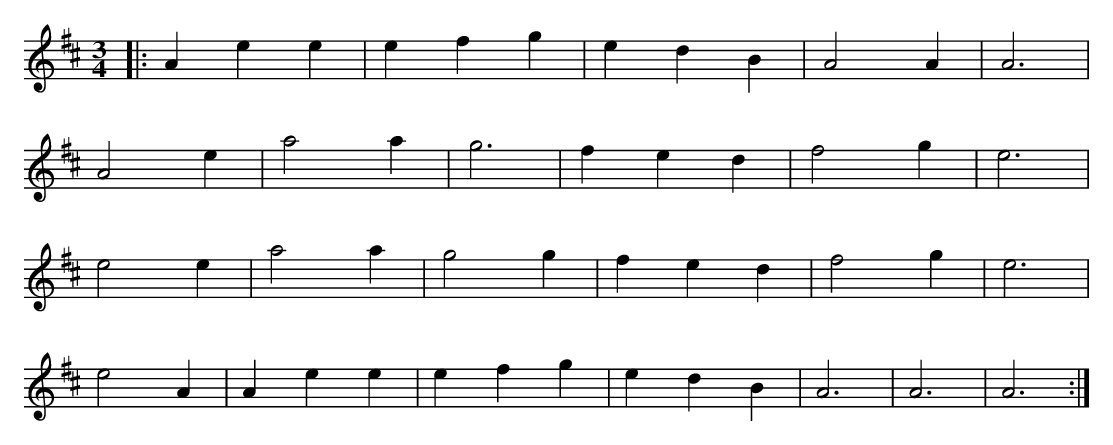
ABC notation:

X:1
M:3/4
K:Amix
|:A2e2e2|e2f2g2|e2d2B2|A4A2|A6|
A4 e2|a4a2|g6|f2e2d2|f4 g2|e6|
e4 e2|a4a2|g4g2|f2e2d2|f4 g2|e6|
e4A2|A2e2e2|e2f2g2|e2d2B2|A6|A6|A6:|
